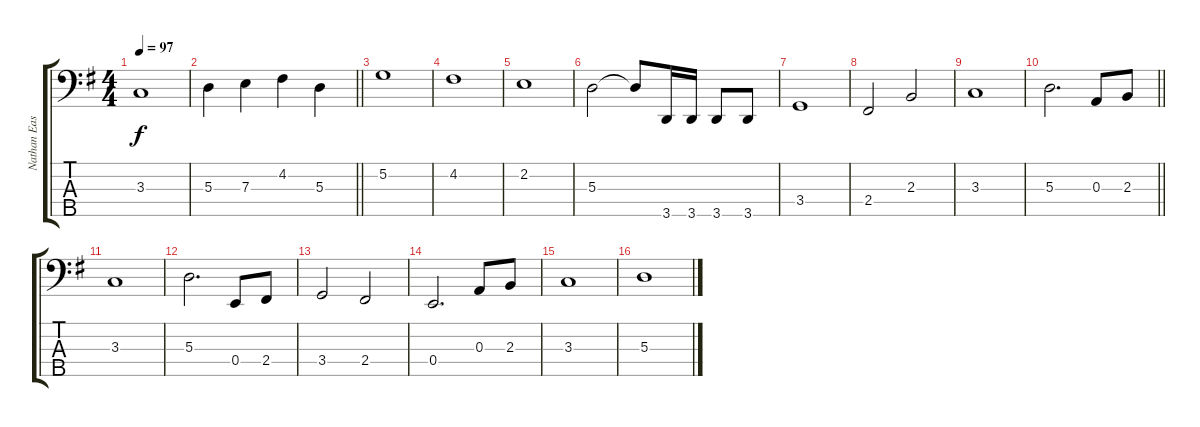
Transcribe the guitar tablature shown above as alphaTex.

\track ("Nathan East" "Nathan Eas") {instrument electricbassfinger}
\staff {score tabs}
\tuning (G2 D2 A1 E1 B0) {hide}
\ts (4 4)
\tempo 97
\clef f4
\ks g
3.3.1{dy f} |
\barLineRight lightlight
5.3.4 7.3.4 4.2.4 5.3.4 |
5.2.1 |
4.2.1 |
2.2.1 |
5.3.2 5.3{t}.8 3.5.16 3.5.16 3.5.8 3.5.8 |
3.4.1 |
2.4.2 2.3.2 |
3.3.1 |
\barLineRight lightlight
5.3.2{d} 0.3.8 2.3.8 |
3.3.1 |
5.3.2{d} 0.4.8 2.4.8 |
3.4.2 2.4.2 |
0.4.2{d} 0.3.8 2.3.8 |
3.3.1 |
5.3.1
